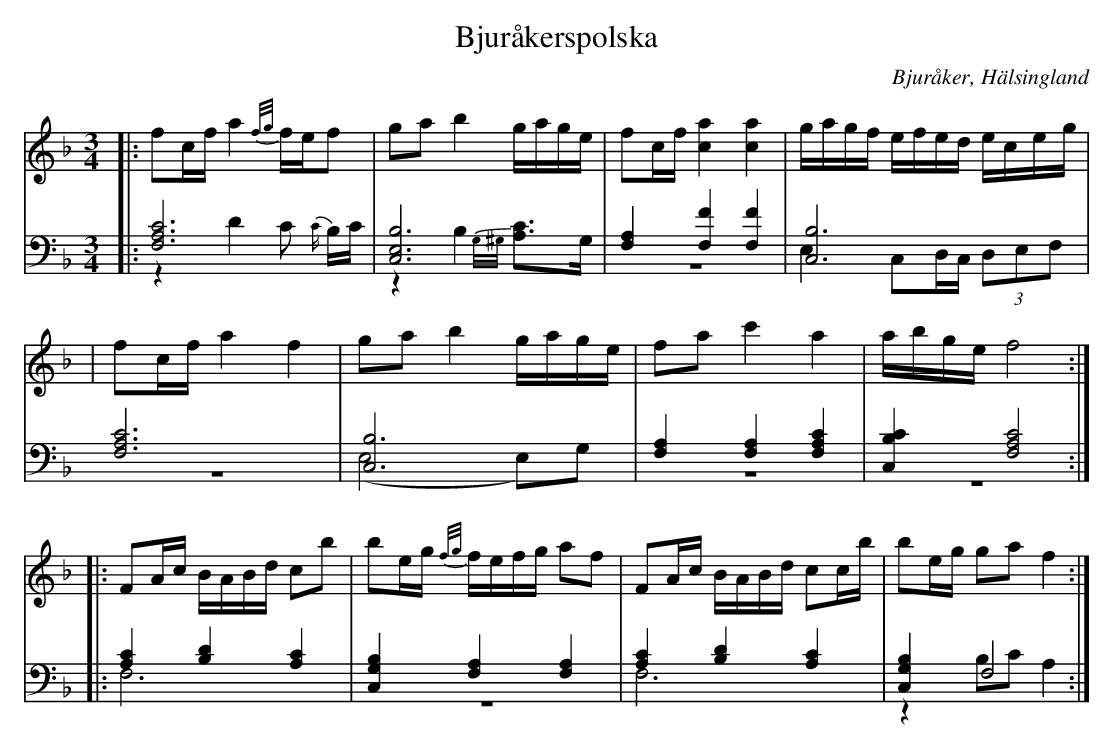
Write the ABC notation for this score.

X:1
T: Bjuråkerspolska
O: Bjuråker, Hälsingland
M: 3/4
L: 1/8
K: F
V:1
V:2
V:3 merge
V: 1
|:fc/f/ a2 {f/g/}f/e/f|ga b2 g/a/g/e/|fc/f/ [c2a2] [c2a2]|g/a/g/f/ e/f/e/d/ e/c/e/g/|
|fc/f/ a2 f2|ga b2 g/a/g/e/|fa c'2 a2| a/b/g/e/ f4:|
|:FA/c/ B/A/B/d/ cb|be/g/ {f/g/}f/e/f/g/ af|FA/c/ B/A/B/d/ cc/b/|be/g/ ga f2:|
V:2 clef=bass
|:[F,6A,6C6]|[C,6E,6B,6]|[F,2A,2] [F,2F2] [F,2F2]|[C,6B,6]|
[F,6A,6C6]|[C,6B,6]|[F,2A,2] [F,2A,2] [F,2A,2C2]|[C,2B,2C2] [F,4A,4C4]:|
 |:[A,2C2] [B,2D2] [A,2C2]|[C,2G,2B,2] [F,2A,2] [F,2A,2]|[A,2C2] [B,2D2] [A,2C2]|[C,2G,2B,2] F,4 :|
V:3 clef=bass
 |:z2D2 C {C/}B,/C/|z2 B,2 {G,/^G,/}[A,C]>G,|z6|E,2 C,D,/C,/ (3D,E,F,|
 |z6|(E,4 E,)G,|z6|z6:|
|:F,6|z6|F,6|z2 B,C A,2:|
